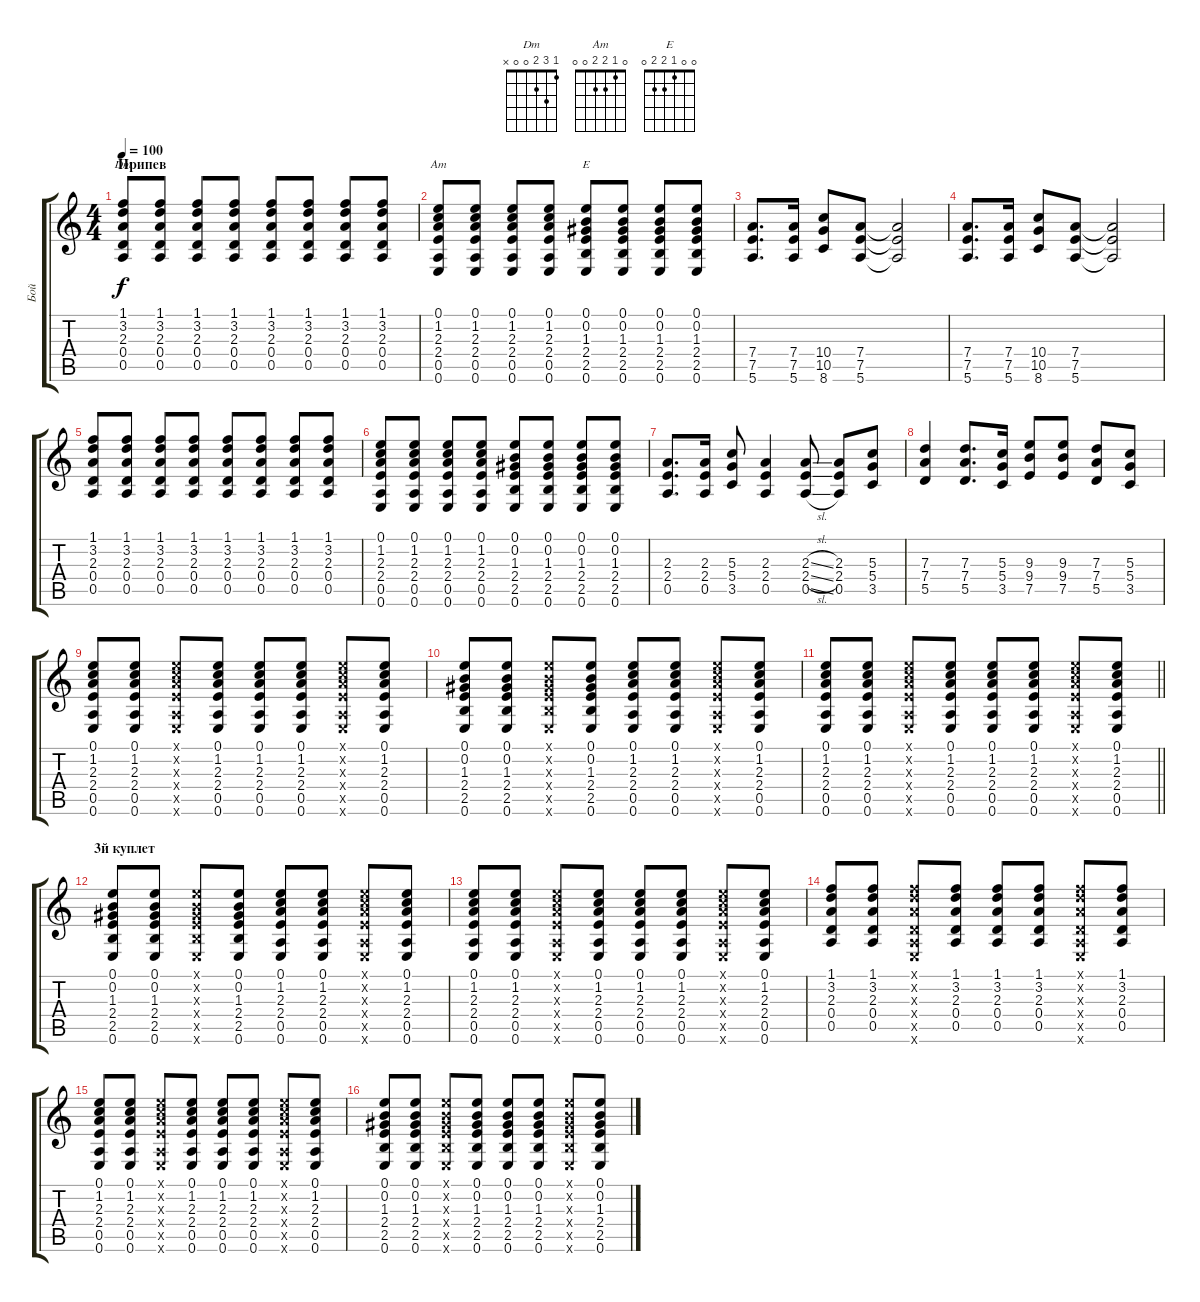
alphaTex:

\track ("Бой" "Бой") {instrument acousticguitarsteel}
\staff {score tabs}
\tuning (E4 B3 G3 D3 A2 E2) {hide}
\chord ("Dm" 1 3 2 0 0 x)
\chord ("Am" 0 1 2 2 0 0)
\chord ("E" 0 0 1 2 2 0)
\ts (4 4)
\section ("" "Припев")
\tempo 100
\clef g2
\ks c
(1.1 3.2 2.3 0.4 0.5).8{ch "Dm" dy f} (1.1 3.2 2.3 0.4 0.5).8 (1.1 3.2 2.3 0.4 0.5).8 (1.1 3.2 2.3 0.4 0.5).8 (1.1 3.2 2.3 0.4 0.5).8 (1.1 3.2 2.3 0.4 0.5).8 (1.1 3.2 2.3 0.4 0.5).8 (1.1 3.2 2.3 0.4 0.5).8 |
(0.1 1.2 2.3 2.4 0.5 0.6).8{ch "Am"} (0.1 1.2 2.3 2.4 0.5 0.6).8 (0.1 1.2 2.3 2.4 0.5 0.6).8 (0.1 1.2 2.3 2.4 0.5 0.6).8 (0.1 0.2 1.3 2.4 2.5 0.6).8{ch "E"} (0.1 0.2 1.3 2.4 2.5 0.6).8 (0.1 0.2 1.3 2.4 2.5 0.6).8 (0.1 0.2 1.3 2.4 2.5 0.6).8 |
(7.4 7.5 5.6).8{d} (7.4 7.5 5.6).16 (10.4 10.5 8.6).8 (7.4 7.5 5.6).8 (7.4{t} 7.5{t} 5.6{t}).2 |
(7.4 7.5 5.6).8{d} (7.4 7.5 5.6).16 (10.4 10.5 8.6).8 (7.4 7.5 5.6).8 (7.4{t} 7.5{t} 5.6{t}).2 |
(1.1 3.2 2.3 0.4 0.5).8 (1.1 3.2 2.3 0.4 0.5).8 (1.1 3.2 2.3 0.4 0.5).8 (1.1 3.2 2.3 0.4 0.5).8 (1.1 3.2 2.3 0.4 0.5).8 (1.1 3.2 2.3 0.4 0.5).8 (1.1 3.2 2.3 0.4 0.5).8 (1.1 3.2 2.3 0.4 0.5).8 |
(0.1 1.2 2.3 2.4 0.5 0.6).8 (0.1 1.2 2.3 2.4 0.5 0.6).8 (0.1 1.2 2.3 2.4 0.5 0.6).8 (0.1 1.2 2.3 2.4 0.5 0.6).8 (0.1 0.2 1.3 2.4 2.5 0.6).8 (0.1 0.2 1.3 2.4 2.5 0.6).8 (0.1 0.2 1.3 2.4 2.5 0.6).8 (0.1 0.2 1.3 2.4 2.5 0.6).8 |
(2.3 2.4 0.5).8{d} (2.3 2.4 0.5).16 (5.3 5.4 3.5).8 (2.3 2.4 0.5).4 (2.3{sl} 2.4{sl} 0.5{sl}).8 (2.3 2.4 0.5).8 (5.3 5.4 3.5).8 |
(7.3 7.4 5.5).4 (7.3 7.4 5.5).8{d} (5.3 5.4 3.5).16 (9.3 9.4 7.5).8 (9.3 9.4 7.5).8 (7.3 7.4 5.5).8 (5.3 5.4 3.5).8 |
(0.1 1.2 2.3 2.4 0.5 0.6).8 (0.1 1.2 2.3 2.4 0.5 0.6).8 (0.1{x} 1.2{x} 2.3{x} 2.4{x} 0.5{x} 0.6{x}).8 (0.1 1.2 2.3 2.4 0.5 0.6).8 (0.1 1.2 2.3 2.4 0.5 0.6).8 (0.1 1.2 2.3 2.4 0.5 0.6).8 (0.1{x} 1.2{x} 2.3{x} 2.4{x} 0.5{x} 0.6{x}).8 (0.1 1.2 2.3 2.4 0.5 0.6).8 |
(0.1 0.2 1.3 2.4 2.5 0.6).8 (0.1 0.2 1.3 2.4 2.5 0.6).8 (0.1{x} 0.2{x} 1.3{x} 2.4{x} 2.5{x} 0.6{x}).8 (0.1 0.2 1.3 2.4 2.5 0.6).8 (0.1 1.2 2.3 2.4 0.5 0.6).8 (0.1 1.2 2.3 2.4 0.5 0.6).8 (0.1{x} 1.2{x} 2.3{x} 2.4{x} 0.5{x} 0.6{x}).8 (0.1 1.2 2.3 2.4 0.5 0.6).8 |
\barLineRight lightlight
(0.1 1.2 2.3 2.4 0.5 0.6).8 (0.1 1.2 2.3 2.4 0.5 0.6).8 (0.1{x} 1.2{x} 2.3{x} 2.4{x} 0.5{x} 0.6{x}).8 (0.1 1.2 2.3 2.4 0.5 0.6).8 (0.1 1.2 2.3 2.4 0.5 0.6).8 (0.1 1.2 2.3 2.4 0.5 0.6).8 (0.1{x} 1.2{x} 2.3{x} 2.4{x} 0.5{x} 0.6{x}).8 (0.1 1.2 2.3 2.4 0.5 0.6).8 |
\section ("" "3й куплет")
(0.1 0.2 1.3 2.4 2.5 0.6).8 (0.1 0.2 1.3 2.4 2.5 0.6).8 (0.1{x} 0.2{x} 1.3{x} 2.4{x} 2.5{x} 0.6{x}).8 (0.1 0.2 1.3 2.4 2.5 0.6).8 (0.1 1.2 2.3 2.4 0.5 0.6).8 (0.1 1.2 2.3 2.4 0.5 0.6).8 (0.1{x} 1.2{x} 2.3{x} 2.4{x} 0.5{x} 0.6{x}).8 (0.1 1.2 2.3 2.4 0.5 0.6).8 |
(0.1 1.2 2.3 2.4 0.5 0.6).8 (0.1 1.2 2.3 2.4 0.5 0.6).8 (0.1{x} 1.2{x} 2.3{x} 2.4{x} 0.5{x} 0.6{x}).8 (0.1 1.2 2.3 2.4 0.5 0.6).8 (0.1 1.2 2.3 2.4 0.5 0.6).8 (0.1 1.2 2.3 2.4 0.5 0.6).8 (0.1{x} 1.2{x} 2.3{x} 2.4{x} 0.5{x} 0.6{x}).8 (0.1 1.2 2.3 2.4 0.5 0.6).8 |
(1.1 3.2 2.3 0.4 0.5).8 (1.1 3.2 2.3 0.4 0.5).8 (1.1{x} 3.2{x} 2.3{x} 0.4{x} 0.5{x} 0.6{x}).8 (1.1 3.2 2.3 0.4 0.5).8 (1.1 3.2 2.3 0.4 0.5).8 (1.1 3.2 2.3 0.4 0.5).8 (1.1{x} 3.2{x} 2.3{x} 0.4{x} 0.5{x} 0.6{x}).8 (1.1 3.2 2.3 0.4 0.5).8 |
(0.1 1.2 2.3 2.4 0.5 0.6).8 (0.1 1.2 2.3 2.4 0.5 0.6).8 (0.1{x} 1.2{x} 2.3{x} 2.4{x} 0.5{x} 0.6{x}).8 (0.1 1.2 2.3 2.4 0.5 0.6).8 (0.1 1.2 2.3 2.4 0.5 0.6).8 (0.1 1.2 2.3 2.4 0.5 0.6).8 (0.1{x} 1.2{x} 2.3{x} 2.4{x} 0.5{x} 0.6{x}).8 (0.1 1.2 2.3 2.4 0.5 0.6).8 |
(0.1 0.2 1.3 2.4 2.5 0.6).8 (0.1 0.2 1.3 2.4 2.5 0.6).8 (0.1{x} 0.2{x} 1.3{x} 2.4{x} 2.5{x} 0.6{x}).8 (0.1 0.2 1.3 2.4 2.5 0.6).8 (0.1 0.2 1.3 2.4 2.5 0.6).8 (0.1 0.2 1.3 2.4 2.5 0.6).8 (0.1{x} 0.2{x} 1.3{x} 2.4{x} 2.5{x} 0.6{x}).8 (0.1 0.2 1.3 2.4 2.5 0.6).8
